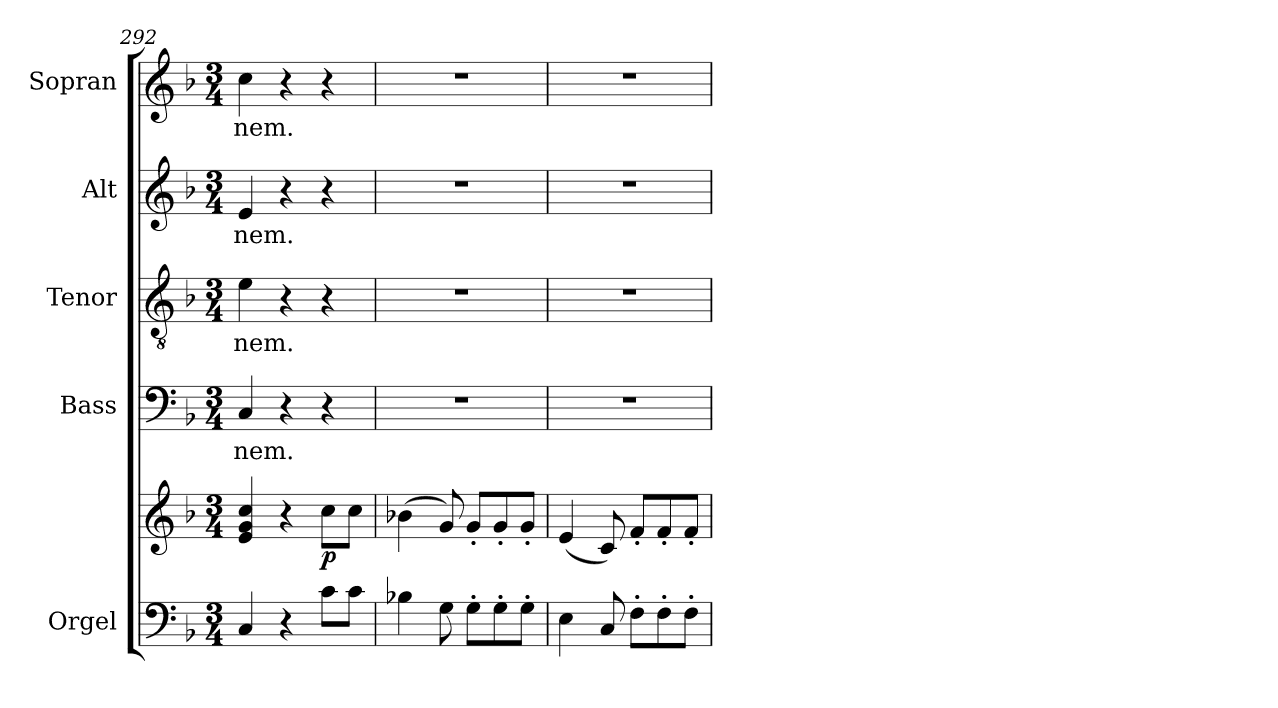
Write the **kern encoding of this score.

**kern	**kern	**dynam	**kern	**text	**kern	**text	**kern	**text	**kern	**text
*part5	*part5	*part5	*part4	*part4	*part3	*part3	*part2	*part2	*part1	*part1
*staff6	*staff5	*staff5/6	*staff4	*staff4	*staff3	*staff3	*staff2	*staff2	*staff1	*staff1
*I"Orgel	*	*	*I"Bass	*	*I"Tenor	*	*I"Alt	*	*I"Sopran	*
*I'Org.	*	*	*I'B.	*	*I'T.	*	*I'A.	*	*I'S.	*
*clefF4	*clefG2	*	*clefF4	*	*clefGv2	*	*clefG2	*	*clefG2	*
*k[b-]	*k[b-]	*	*k[b-]	*	*k[b-]	*	*k[b-]	*	*k[b-]	*
*F:	*F:	*	*F:	*	*F:	*	*F:	*	*F:	*
*M3/4	*M3/4	*	*M3/4	*	*M3/4	*	*M3/4	*	*M3/4	*
=292	=292	=292	=292	=292	=292	=292	=292	=292	=292	=292
!	!	!	!	!LO:LY:b	!	!LO:LY:b	!	!LO:LY:b	!	!LO:LY:b
4C/	4e/ 4g/ 4cc/	.	4C/	-nem.	4e\	-nem.	4e/	-nem.	4cc\	-nem.
4r	4r	.	4r	.	4r	.	4r	.	4r	.
!	!	!LO:DY:b	!	!	!	!	!	!	!	!
8c\L	8cc\L	p	4r	.	4r	.	4r	.	4r	.
8c\J	8cc\J	.	.	.	.	.	.	.	.	.
=293	=293	=293	=293	=293	=293	=293	=293	=293	=293	=293
4B-X\	(>4b-X\	.	2.r	.	2.r	.	2.r	.	2.r	.
8G\	8g/)	.	.	.	.	.	.	.	.	.
8G'>\L	8g'</L	.	.	.	.	.	.	.	.	.
8G'>\	8g'</	.	.	.	.	.	.	.	.	.
8G'>\J	8g'</J	.	.	.	.	.	.	.	.	.
!!LO:LB:g=z
=294	=294	=294	=294	=294	=294	=294	=294	=294	=294	=294
4E\	(<4e/	.	2.r	.	2.r	.	2.r	.	2.r	.
8C/	8c/)	.	.	.	.	.	.	.	.	.
8F'>\L	8f'</L	.	.	.	.	.	.	.	.	.
8F'>\	8f'</	.	.	.	.	.	.	.	.	.
8F'>\J	8f'</J	.	.	.	.	.	.	.	.	.
=	=	=	=	=	=	=	=	=	=	=
*-	*-	*-	*-	*-	*-	*-	*-	*-	*-	*-
